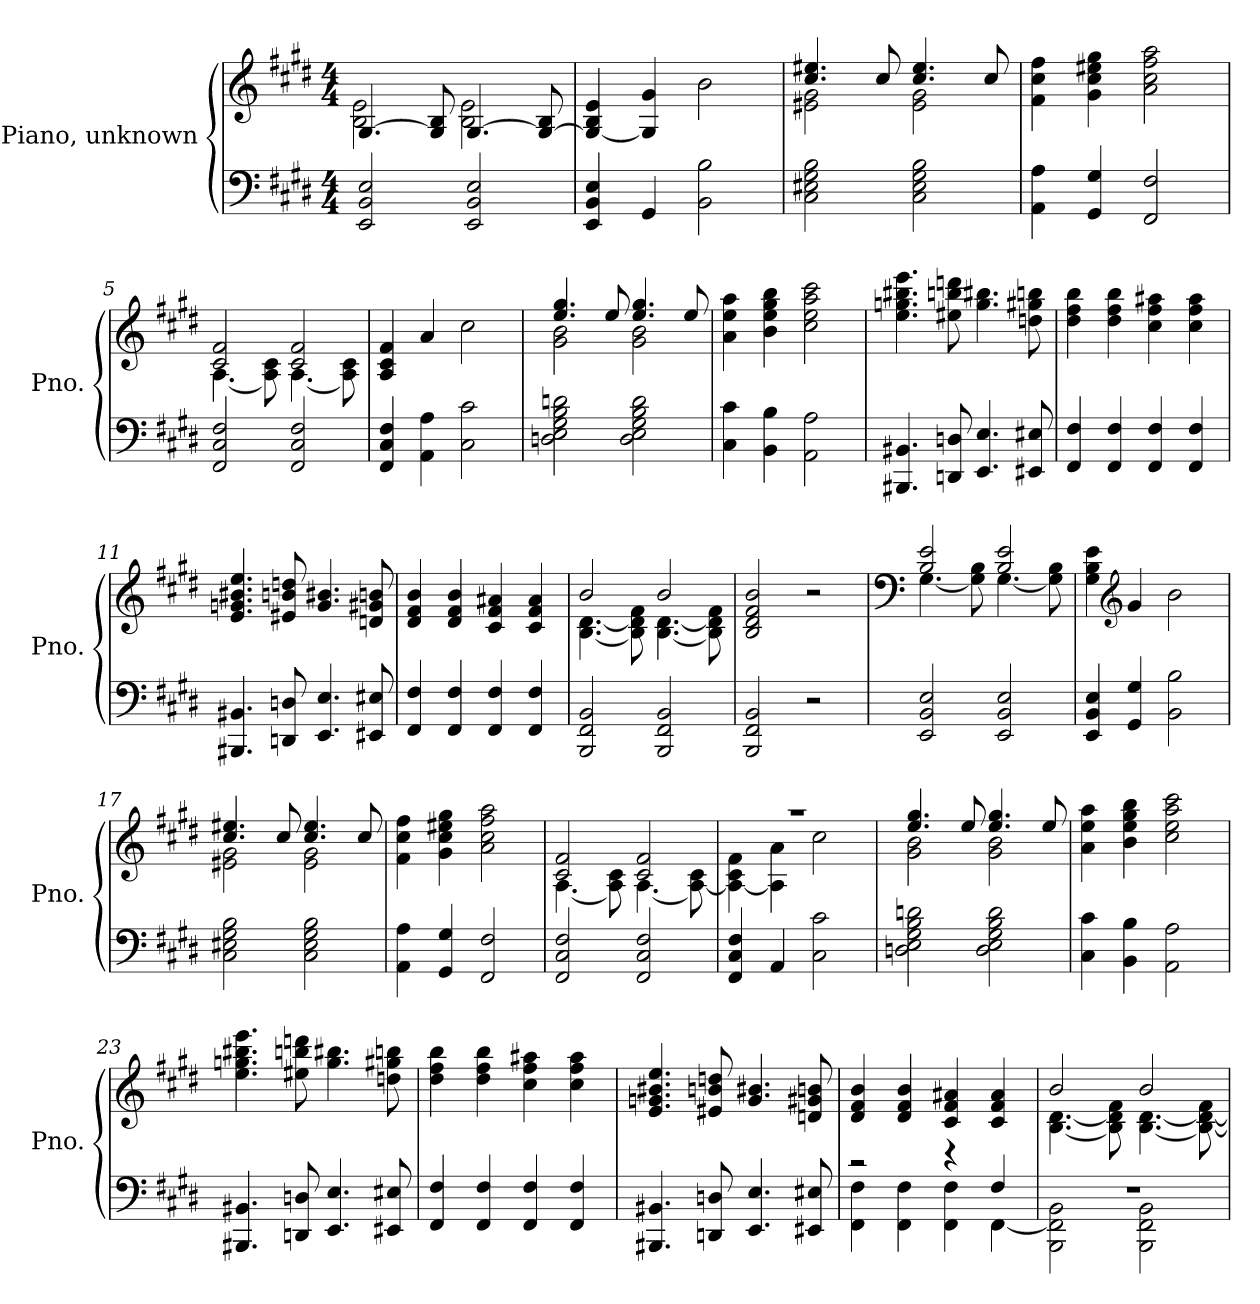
**kern	**kern
*part1	*part1
*staff2	*staff1
*I"Piano, unknown	*
*I'Pno.	*
*clefF4	*clefG2
*k[f#c#g#d#]	*k[f#c#g#d#]
*M4/4	*M4/4
*MM120	*MM120
=1	=1
*	*^
2EE/ 2BB/ 2E/	[4.G#/	2B\ 2e\
.	8G#/] 8B/	.
2EE/ 2BB/ 2E/	[4.G#/	2B\ 2e\
.	8G#/_ 8B/	.
*	*v	*v
=2	=2
4EE/ 4BB/ 4E/	4G#/_ 4B/ 4e/
4GG#/	4G#/] 4g#/
2BB\ 2B\	2b\
=3	=3
*	*^
2C#\ 2E#X\ 2G#\ 2B\	4.cc#/ 4.ee#X/	2e#X\ 2g#\
.	8cc#/	.
2C#\ 2E#\ 2G#\ 2B\	4.cc#/ 4.ee#/	2e#\ 2g#\
.	8cc#/	.
*	*v	*v
=4	=4
4AA\ 4A\	4f#\ 4cc#\ 4ff#\
4GG#/ 4G#/	4g#\ 4cc#\ 4ee#X\ 4gg#\
2FF#/ 2F#/	2a\ 2cc#\ 2ff#\ 2aa\
=5	=5
*	*^
2FF#/ 2C#/ 2F#/	2c#/ 2f#/	[4.A\
.	.	8A\] 8c#\
2FF#/ 2C#/ 2F#/	2c#/ 2f#/	[4.A\
.	.	8A\] 8c#\
*	*v	*v
=6	=6
4FF#/ 4C#/ 4F#/	4A/ 4c#/ 4f#/
4AA\ 4A\	4a/
2C#\ 2c#\	2cc#\
!!LO:LB:g=z
=7	=7
*	*^
2Dn\ 2E\ 2G#\ 2B\ 2dn\	4.ee/ 4.gg#/	2g#\ 2b\
.	8ee/	.
2D\ 2E\ 2G#\ 2B\ 2d\	4.ee/ 4.gg#/	2g#\ 2b\
.	8ee/	.
*	*v	*v
=8	=8
4C#\ 4c#\	4a\ 4ee\ 4aa\
4BB\ 4B\	4b\ 4ee\ 4gg#\ 4bb\
2AA\ 2A\	2cc#\ 2ee\ 2aa\ 2ccc#\
=9	=9
4.BBB#X/ 4.BB#X/	4.ee\ 4.ggn\ 4.bb#X\ 4.eee\
8DDn/ 8Dn/	8ee#X\ 8bbn\ 8dddn\
4.EE/ 4.E/	4.gg\ 4.bb#X\
8EE#X/ 8E#X/	8ddn\ 8gg#X\ 8bbn\
=10	=10
4FF#/ 4F#/	4dd#\ 4ff#\ 4bb\
4FF#/ 4F#/	4dd#\ 4ff#\ 4bb\
4FF#/ 4F#/	4cc#\ 4ff#\ 4aa#X\
4FF#/ 4F#/	4cc#\ 4ff#\ 4aa#\
=11	=11
4.BBB#X/ 4.BB#X/	4.e/ 4.gn/ 4.b#X/ 4.ee/
8DDn/ 8Dn/	8e#X/ 8bn/ 8ddn/
4.EE/ 4.E/	4.g/ 4.b#X/
8EE#X/ 8E#X/	8dn/ 8g#X/ 8bn/
!!LO:LB:g=z
=12	=12
4FF#/ 4F#/	4d#/ 4f#/ 4b/
4FF#/ 4F#/	4d#/ 4f#/ 4b/
4FF#/ 4F#/	4c#/ 4f#/ 4a#X/
4FF#/ 4F#/	4c#/ 4f#/ 4a#/
=13	=13
*	*^
2BBB/ 2FF#/ 2BB/	2b/	[4.B\ [4.d#\
.	.	8B\] 8d#\] 8f#\
2BBB/ 2FF#/ 2BB/	2b/	[4.B\ [4.d#\
.	.	8B\] 8d#\] 8f#\
*	*v	*v
=14	=14
2BBB/ 2FF#/ 2BB/	2B/ 2d#/ 2f#/ 2b/
2r	2r
=15	=15
*	*clefF4
*	*^
2EE/ 2BB/ 2E/	2B/ 2e/	[4.G#\
.	.	8G#\] 8B\
2EE/ 2BB/ 2E/	2B/ 2e/	[4.G#\
.	.	8G#\] 8B\
*	*v	*v
=16	=16
4EE/ 4BB/ 4E/	4G#\ 4B\ 4e\
*	*clefG2
4GG#/ 4G#/	4g#/
2BB\ 2B\	2b\
=17	=17
*	*^
2C#\ 2E#X\ 2G#\ 2B\	4.cc#/ 4.ee#X/	2e#X\ 2g#\
.	8cc#/	.
2C#\ 2E#\ 2G#\ 2B\	4.cc#/ 4.ee#/	2e#\ 2g#\
.	8cc#/	.
*	*v	*v
=18	=18
4AA\ 4A\	4f#\ 4cc#\ 4ff#\
4GG#/ 4G#/	4g#\ 4cc#\ 4ee#X\ 4gg#\
2FF#/ 2F#/	2a\ 2cc#\ 2ff#\ 2aa\
!!LO:LB:g=z
=19	=19
*	*^
2FF#/ 2C#/ 2F#/	2c#/ 2f#/	[4.A\
.	.	8A\] 8c#\
2FF#/ 2C#/ 2F#/	2c#/ 2f#/	[4.A\
.	.	8A\_ 8c#\
=20	=20	=20
4FF#/ 4C#/ 4F#/	1r	4A\_ 4c#\ 4f#\
4AA/	.	4A\] 4a\
2C#\ 2c#\	.	2cc#\
=21	=21	=21
2Dn\ 2E\ 2G#\ 2B\ 2dn\	4.ee/ 4.gg#/	2g#\ 2b\
.	8ee/	.
2D\ 2E\ 2G#\ 2B\ 2d\	4.ee/ 4.gg#/	2g#\ 2b\
.	8ee/	.
*	*v	*v
=22	=22
4C#\ 4c#\	4a\ 4ee\ 4aa\
4BB\ 4B\	4b\ 4ee\ 4gg#\ 4bb\
2AA\ 2A\	2cc#\ 2ee\ 2aa\ 2ccc#\
=23	=23
4.BBB#X/ 4.BB#X/	4.ee\ 4.ggn\ 4.bb#X\ 4.eee\
8DDn/ 8Dn/	8ee#X\ 8bbn\ 8dddn\
4.EE/ 4.E/	4.gg\ 4.bb#X\
8EE#X/ 8E#X/	8ddn\ 8gg#X\ 8bbn\
=24	=24
4FF#/ 4F#/	4dd#\ 4ff#\ 4bb\
4FF#/ 4F#/	4dd#\ 4ff#\ 4bb\
4FF#/ 4F#/	4cc#\ 4ff#\ 4aa#X\
4FF#/ 4F#/	4cc#\ 4ff#\ 4aa#\
!!LO:LB:g=z
=25	=25
4.BBB#X/ 4.BB#X/	4.e/ 4.gn/ 4.b#X/ 4.ee/
8DDn/ 8Dn/	8e#X/ 8bn/ 8ddn/
4.EE/ 4.E/	4.g/ 4.b#X/
8EE#X/ 8E#X/	8dn/ 8g#X/ 8bn/
=26	=26
*^	*
2r	4FF#\ 4F#\	4d#/ 4f#/ 4b/
.	4FF#\ 4F#\	4d#/ 4f#/ 4b/
4r	4FF#\ 4F#\	4c#/ 4f#/ 4a#X/
4F#/	[4FF#\	4c#/ 4f#/ 4a#/
=27	=27	=27
*	*	*^
1r	2BBB\ 2FF#\] 2BB\	2b/	[4.B\ [4.d#\
.	.	.	8B\] 8d#\] 8f#\
.	2BBB\ 2FF#\ 2BB\	2b/	[4.B\ [4.d#\
.	.	.	8B\_ 8d#\_ 8f#\
*v	*v	*	*
*	*v	*v
=	=
*-	*-
